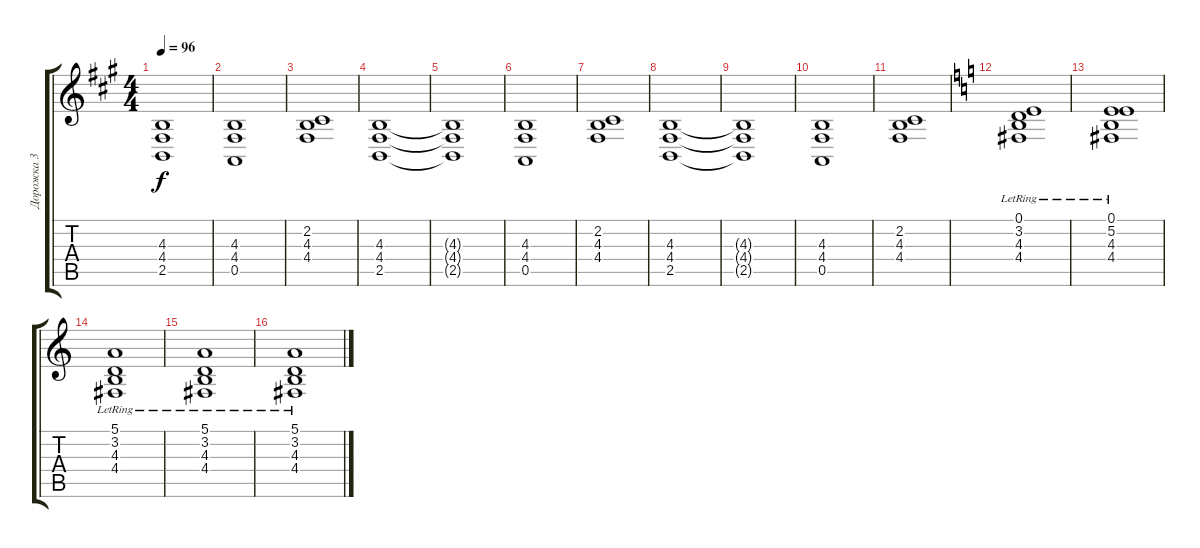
\track ("Дорожка 3" "Дорожка 3") {solo instrument choiraahs}
\staff {score tabs}
\tuning (E4 B3 G3 D3 A2 E2) {hide}
\ts (4 4)
\tempo 96
\clef g2
\ks f#minor
(4.3{t} 4.4{t} 2.5{t}).1{dy f} |
(4.3 4.4 0.5).1 |
(2.2 4.3 4.4).1 |
(4.3 4.4 2.5).1 |
(4.3{t} 4.4{t} 2.5{t}).1 |
(4.3 4.4 0.5).1 |
(2.2 4.3 4.4).1 |
(4.3 4.4 2.5).1 |
(4.3{t} 4.4{t} 2.5{t}).1 |
(4.3 4.4 0.5).1 |
(2.2 4.3 4.4).1 |
\ks c
(0.1{lr} 3.2{lr} 4.3{lr} 4.4{lr}).1 |
(0.1{lr} 5.2{lr} 4.3{lr} 4.4{lr}).1 |
(5.1{lr} 3.2{lr} 4.3{lr} 4.4{lr}).1 |
(5.1{lr} 3.2{lr} 4.3{lr} 4.4{lr}).1 |
(5.1{lr} 3.2{lr} 4.3{lr} 4.4{lr}).1
